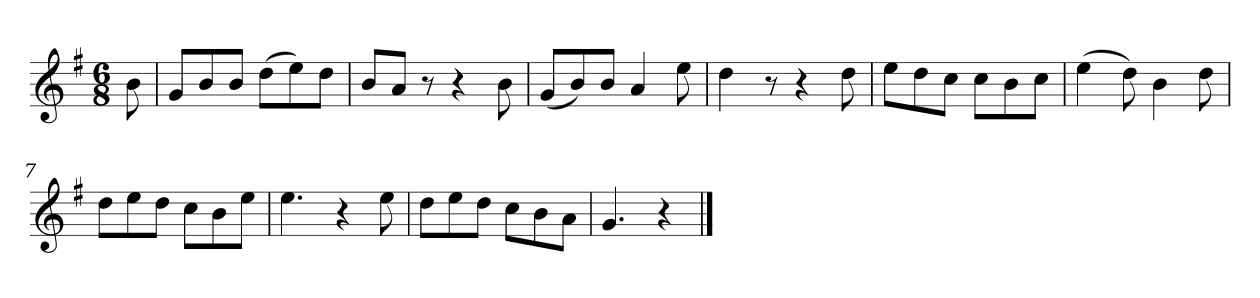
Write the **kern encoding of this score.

**kern
*part1
*staff1
*k[f#]
*M6/8
*MM120
=
8b
=1
8gL
8b
8bJ
(8ddL
8ee)
8ddJ
=2
8bL
8aJ
8r
4r
8b
=3
(8gL
8b)
8bJ
4a
8ee
=4
4dd
8r
4r
8dd
=5
8eeL
8dd
8ccJ
8ccL
8b
8ccJ
=6
(4ee
8dd)
4b
8dd
=7
8ddL
8ee
8ddJ
8ccL
8b
8eeJ
=8
4.ee
4r
8ee
=9
8ddL
8ee
8ddJ
8ccL
8b
8aJ
=10
4.g
4r
==
*-
